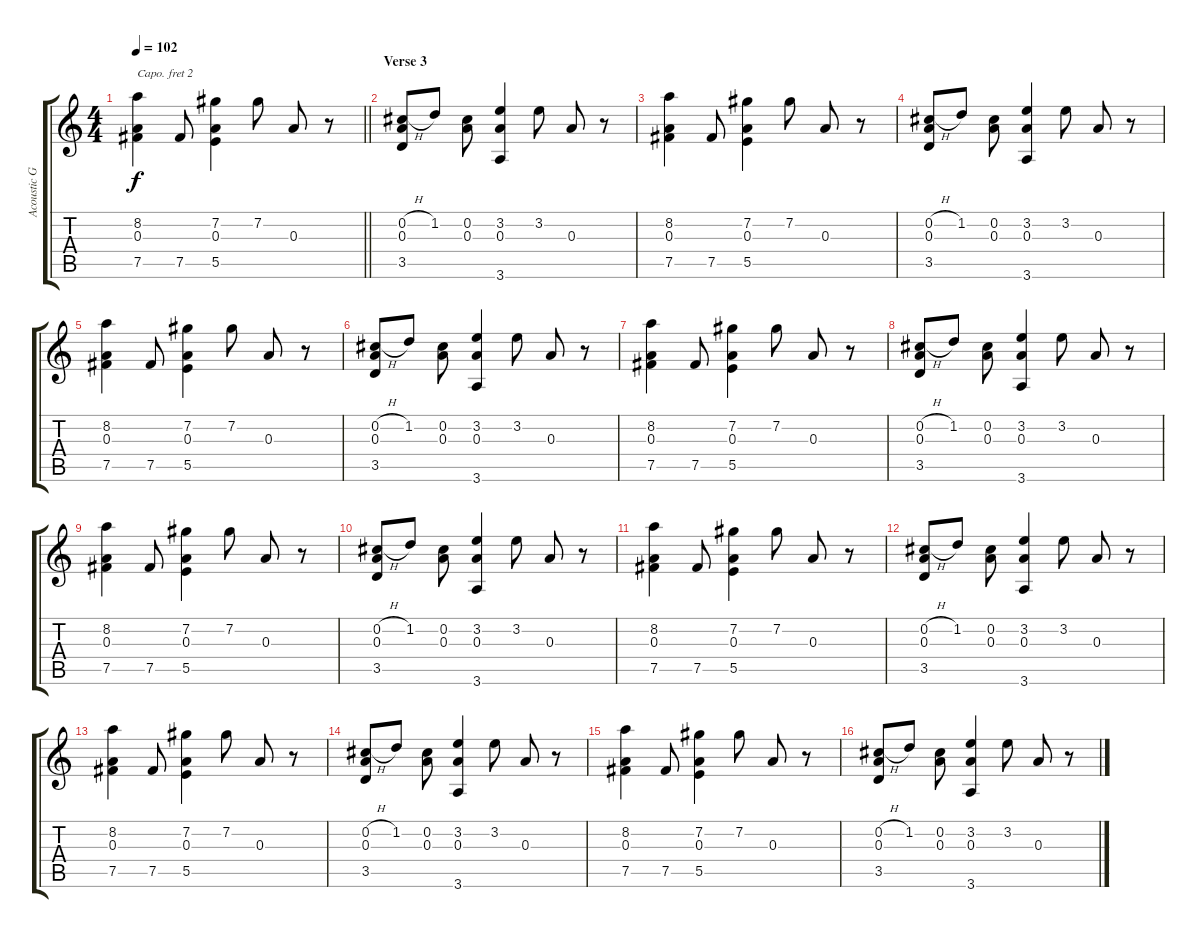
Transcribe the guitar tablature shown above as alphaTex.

\track ("Acoustic Guitar" "Acoustic G") {instrument acousticguitarnylon}
\staff {score tabs}
\capo 2
\tuning (E4 B3 G3 D3 A2 E2) {hide}
\ts (4 4)
\tempo 102
\clef g2
\barLineRight lightlight
\ks c
(8.2 0.3 7.5).4{dy f} 7.5.8 (7.2 0.3 5.5).4 7.2.8 0.3.8 r.8 |
\section ("" "Verse 3")
(0.2{h} 0.3 3.5).8 1.2.8 (0.2 0.3).8 (3.2 0.3 3.6).4 3.2.8 0.3.8 r.8 |
(8.2 0.3 7.5).4 7.5.8 (7.2 0.3 5.5).4 7.2.8 0.3.8 r.8 |
(0.2{h} 0.3 3.5).8 1.2.8 (0.2 0.3).8 (3.2 0.3 3.6).4 3.2.8 0.3.8 r.8 |
(8.2 0.3 7.5).4 7.5.8 (7.2 0.3 5.5).4 7.2.8 0.3.8 r.8 |
(0.2{h} 0.3 3.5).8 1.2.8 (0.2 0.3).8 (3.2 0.3 3.6).4 3.2.8 0.3.8 r.8 |
(8.2 0.3 7.5).4 7.5.8 (7.2 0.3 5.5).4 7.2.8 0.3.8 r.8 |
(0.2{h} 0.3 3.5).8 1.2.8 (0.2 0.3).8 (3.2 0.3 3.6).4 3.2.8 0.3.8 r.8 |
(8.2 0.3 7.5).4 7.5.8 (7.2 0.3 5.5).4 7.2.8 0.3.8 r.8 |
(0.2{h} 0.3 3.5).8 1.2.8 (0.2 0.3).8 (3.2 0.3 3.6).4 3.2.8 0.3.8 r.8 |
(8.2 0.3 7.5).4 7.5.8 (7.2 0.3 5.5).4 7.2.8 0.3.8 r.8 |
(0.2{h} 0.3 3.5).8 1.2.8 (0.2 0.3).8 (3.2 0.3 3.6).4 3.2.8 0.3.8 r.8 |
(8.2 0.3 7.5).4 7.5.8 (7.2 0.3 5.5).4 7.2.8 0.3.8 r.8 |
(0.2{h} 0.3 3.5).8 1.2.8 (0.2 0.3).8 (3.2 0.3 3.6).4 3.2.8 0.3.8 r.8 |
(8.2 0.3 7.5).4 7.5.8 (7.2 0.3 5.5).4 7.2.8 0.3.8 r.8 |
(0.2{h} 0.3 3.5).8 1.2.8 (0.2 0.3).8 (3.2 0.3 3.6).4 3.2.8 0.3.8 r.8
